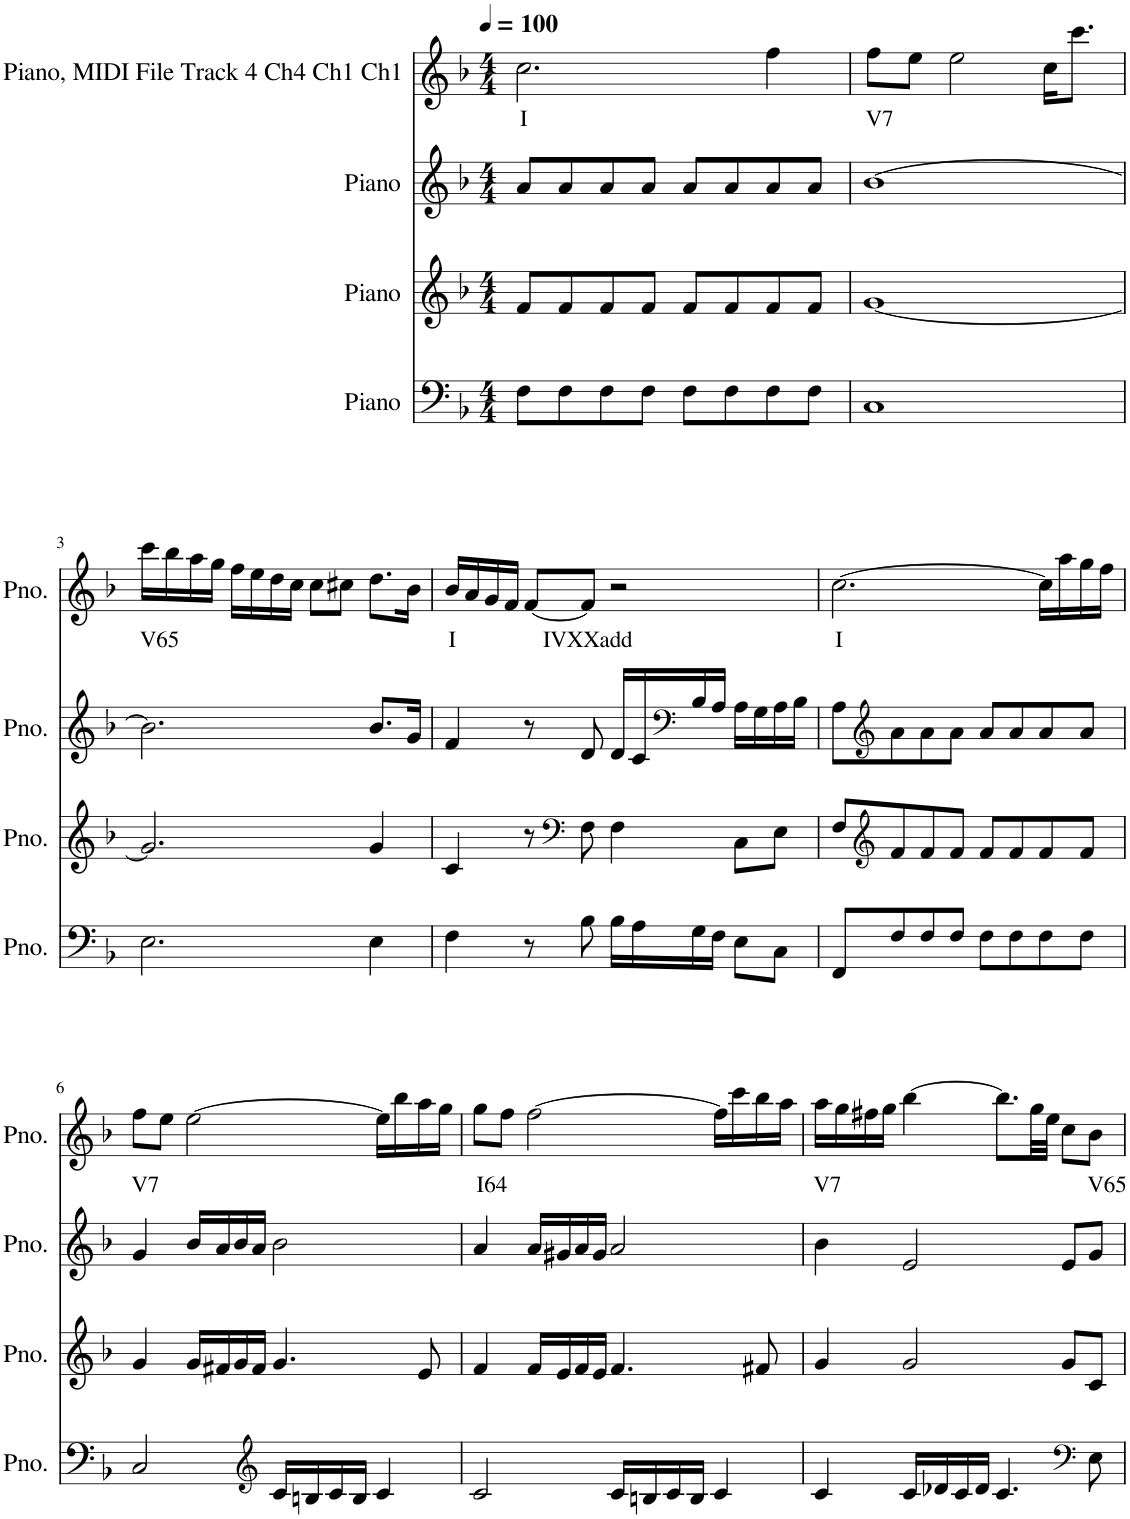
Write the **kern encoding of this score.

**kern	**kern	**kern	**kern	**text
*part4	*part3	*part2	*part1	*part1
*staff4	*staff3	*staff2	*staff1	*staff1
*I"Piano	*I"Piano	*I"Piano	*I"Piano, MIDI File Track 4 Ch4 Ch1 Ch1	*
*I'Pno.	*I'Pno.	*I'Pno.	*I'Pno.	*
*clefF4	*clefG2	*clefG2	*clefG2	*
*k[b-]	*k[b-]	*k[b-]	*k[b-]	*
*M4/4	*M4/4	*M4/4	*M4/4	*
*MM100	*MM100	*MM100	*MM100	*
=1	=1	=1	=1	=1
!	!	!	!	!LO:LY:b
8F\L	8f/L	8a/L	2.cc\	I
8F\	8f/	8a/	.	.
8F\	8f/	8a/	.	.
8F\J	8f/J	8a/J	.	.
8F\L	8f/L	8a/L	.	.
8F\	8f/	8a/	.	.
8F\	8f/	8a/	4ff\	.
8F\J	8f/J	8a/J	.	.
=2	=2	=2	=2	=2
!	!	!	!	!LO:LY:b
1C	[1g	[1b-	8ff\L	V7
.	.	.	8ee\J	.
.	.	.	2ee\	.
.	.	.	16cc\KL	.
.	.	.	8.ccc\J	.
!!LO:LB:g=z
=3	=3	=3	=3	=3
!	!	!	!	!LO:LY:b
2.E\	2.g/]	2.b-\]	16ccc\LL	V65
.	.	.	16bb-\	.
.	.	.	16aa\	.
.	.	.	16gg\JJ	.
.	.	.	16ff\LL	.
.	.	.	16ee\	.
.	.	.	16dd\	.
.	.	.	16cc\JJ	.
.	.	.	8cc\L	.
.	.	.	8cc#X\J	.
4E\	4g/	8.b-/L	8.dd\L	.
.	.	16g/Jk	16b-\Jk	.
=4	=4	=4	=4	=4
!	!	!	!	!LO:LY:b
4F\	4c/	4f/	16b-/LL	I
.	.	.	16a/	.
.	.	.	16g/	.
.	.	.	16f/JJ	.
8r	8r	8r	[8f/L	.
*	*clefF4	*	*	*
!	!	!	!	!LO:LY:b
8B-\	8F\	8d/	8f/J]	IVXXadd
16B-\LL	4F\	16d/LL	2r	.
16A\	.	16c/	.	.
*	*	*clefF4	*	*
16G\	.	16B-/	.	.
16F\JJ	.	16A/JJ	.	.
8E\L	8C\L	16A\LL	.	.
.	.	16G\	.	.
8C\J	8E\J	16A\	.	.
.	.	16B-\JJ	.	.
=5	=5	=5	=5	=5
!	!	!	!	!LO:LY:b
8FF/L	8F/L	8A\L	[2.cc\	I
*	*clefG2	*clefG2	*	*
8F/	8f/	8a\	.	.
8F/	8f/	8a\	.	.
8F/J	8f/J	8a\J	.	.
8F\L	8f/L	8a/L	.	.
8F\	8f/	8a/	.	.
8F\	8f/	8a/	16cc\LL]	.
.	.	.	16aa\	.
8F\J	8f/J	8a/J	16gg\	.
.	.	.	16ff\JJ	.
!!LO:LB:g=z
=6	=6	=6	=6	=6
!	!	!	!	!LO:LY:b
2C/	4g/	4g/	8ff\L	V7
.	.	.	8ee\J	.
.	16g/LL	16b-/LL	[2ee\	.
.	16f#X/	16a/	.	.
.	16g/	16b-/	.	.
.	16f#/JJ	16a/JJ	.	.
*clefG2	*	*	*	*
16c/LL	4.g/	2b-\	.	.
16Bn/	.	.	.	.
16c/	.	.	.	.
16B/JJ	.	.	.	.
4c/	.	.	16ee\LL]	.
.	.	.	16bb-\	.
.	8e/	.	16aa\	.
.	.	.	16gg\JJ	.
=7	=7	=7	=7	=7
!	!	!	!	!LO:LY:b
2c/	4f/	4a/	8gg\L	I64
.	.	.	8ff\J	.
.	16f/LL	16a/LL	[2ff\	.
.	16e/	16g#X/	.	.
.	16f/	16a/	.	.
.	16e/JJ	16g#/JJ	.	.
16c/LL	4.f/	2a/	.	.
16Bn/	.	.	.	.
16c/	.	.	.	.
16B/JJ	.	.	.	.
4c/	.	.	16ff\LL]	.
.	.	.	16ccc\	.
.	8f#X/	.	16bb-\	.
.	.	.	16aa\JJ	.
=8	=8	=8	=8	=8
!	!	!	!	!LO:LY:b
4c/	4g/	4b-\	16aa\LL	V7
.	.	.	16gg\	.
.	.	.	16ff#X\	.
.	.	.	16gg\JJ	.
16c/LL	2g/	2e/	[4bb-\	.
16d-X/	.	.	.	.
16c/	.	.	.	.
16d-/JJ	.	.	.	.
4.c/	.	.	8.bb-\L]	.
.	.	.	32gg\LL	.
.	.	.	32ee\JJJ	.
.	8g/L	8e/L	8cc\L	.
*clefF4	*	*	*	*
!	!	!	!	!LO:LY:b
8E\	8c/J	8g/J	8b-\J	V65
=	=	=	=	=
*-	*-	*-	*-	*-
